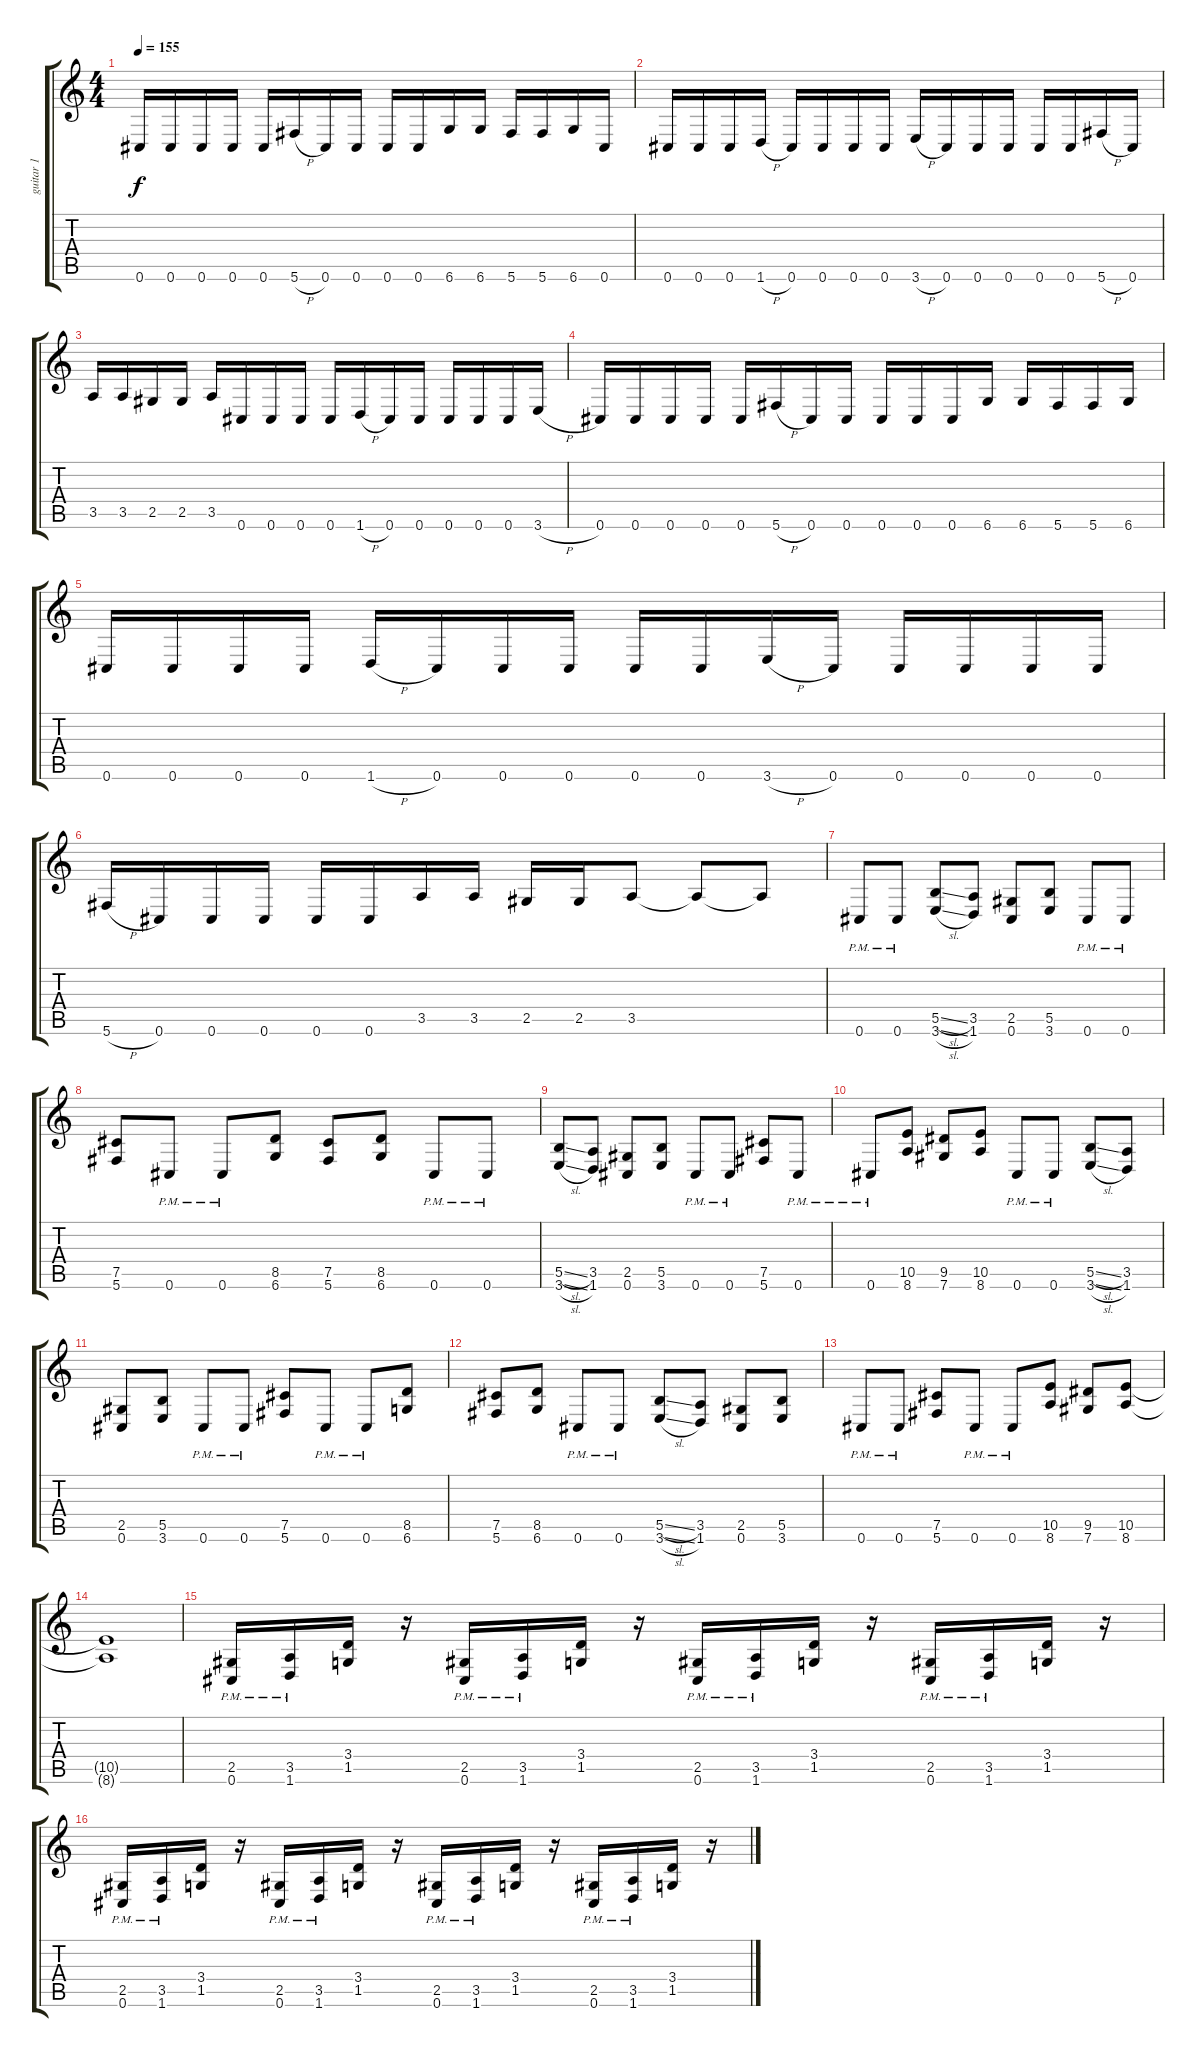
\track ("guitar 1" "guitar 1") {instrument distortionguitar}
\staff {score tabs}
\tuning (Db4 Ab3 E3 B2 Gb2 Db2) {hide}
\ts (4 4)
\tempo 155
\clef g2
\ks c
0.6.16{dy f} 0.6.16 0.6.16 0.6.16 0.6.16 5.6{h}.16 0.6.16 0.6.16 0.6.16 0.6.16 6.6.16 6.6.16 5.6.16 5.6.16 6.6.16 0.6.16 |
0.6.16 0.6.16 0.6.16 1.6{h}.16 0.6.16 0.6.16 0.6.16 0.6.16 3.6{h}.16 0.6.16 0.6.16 0.6.16 0.6.16 0.6.16 5.6{h}.16 0.6.16 |
3.5.16 3.5.16 2.5.16 2.5.16 3.5.16 0.6.16 0.6.16 0.6.16 0.6.16 1.6{h}.16 0.6.16 0.6.16 0.6.16 0.6.16 0.6.16 3.6{h}.16 |
0.6.16 0.6.16 0.6.16 0.6.16 0.6.16 5.6{h}.16 0.6.16 0.6.16 0.6.16 0.6.16 0.6.16 6.6.16 6.6.16 5.6.16 5.6.16 6.6.16 |
0.6.16 0.6.16 0.6.16 0.6.16 1.6{h}.16 0.6.16 0.6.16 0.6.16 0.6.16 0.6.16 3.6{h}.16 0.6.16 0.6.16 0.6.16 0.6.16 0.6.16 |
5.6{h}.16 0.6.16 0.6.16 0.6.16 0.6.16 0.6.16 3.5.16 3.5.16 2.5.16 2.5.16 3.5.8 3.5{t}.8 3.5{t}.8 |
0.6{pm}.8 0.6{pm}.8 (5.5{sl} 3.6{sl}).8 (3.5 1.6).8 (2.5 0.6).8 (5.5 3.6).8 0.6{pm}.8 0.6{pm}.8 |
(7.5 5.6).8 0.6{pm}.8 0.6{pm}.8 (8.5 6.6).8 (7.5 5.6).8 (8.5 6.6).8 0.6{pm}.8 0.6{pm}.8 |
(5.5{sl} 3.6{sl}).8 (3.5 1.6).8 (2.5 0.6).8 (5.5 3.6).8 0.6{pm}.8 0.6{pm}.8 (7.5 5.6).8 0.6{pm}.8 |
0.6{pm}.8 (10.5 8.6).8 (9.5 7.6).8 (10.5 8.6).8 0.6{pm}.8 0.6{pm}.8 (5.5{sl} 3.6{sl}).8 (3.5 1.6).8 |
(2.5 0.6).8 (5.5 3.6).8 0.6{pm}.8 0.6{pm}.8 (7.5 5.6).8 0.6{pm}.8 0.6{pm}.8 (8.5 6.6).8 |
(7.5 5.6).8 (8.5 6.6).8 0.6{pm}.8 0.6{pm}.8 (5.5{sl} 3.6{sl}).8 (3.5 1.6).8 (2.5 0.6).8 (5.5 3.6).8 |
0.6{pm}.8 0.6{pm}.8 (7.5 5.6).8 0.6{pm}.8 0.6{pm}.8 (10.5 8.6).8 (9.5 7.6).8 (10.5 8.6).8 |
(10.5{t} 8.6{t}).1 |
(2.5{pm} 0.6{pm}).16 (3.5{pm} 1.6{pm}).16 (3.4 1.5).16 r.16 (2.5 0.6{pm}).16 (3.5 1.6{pm}).16 (3.4 1.5).16 r.16 (2.5 0.6{pm}).16 (3.5 1.6{pm}).16 (3.4 1.5).16 r.16 (2.5 0.6{pm}).16 (3.5 1.6{pm}).16 (3.4 1.5).16 r.16 |
(2.5 0.6{pm}).16 (3.5 1.6{pm}).16 (3.4 1.5).16 r.16 (2.5 0.6{pm}).16 (3.5 1.6{pm}).16 (3.4 1.5).16 r.16 (2.5 0.6{pm}).16 (3.5 1.6{pm}).16 (3.4 1.5).16 r.16 (2.5 0.6{pm}).16 (3.5 1.6{pm}).16 (3.4 1.5).16 r.16
